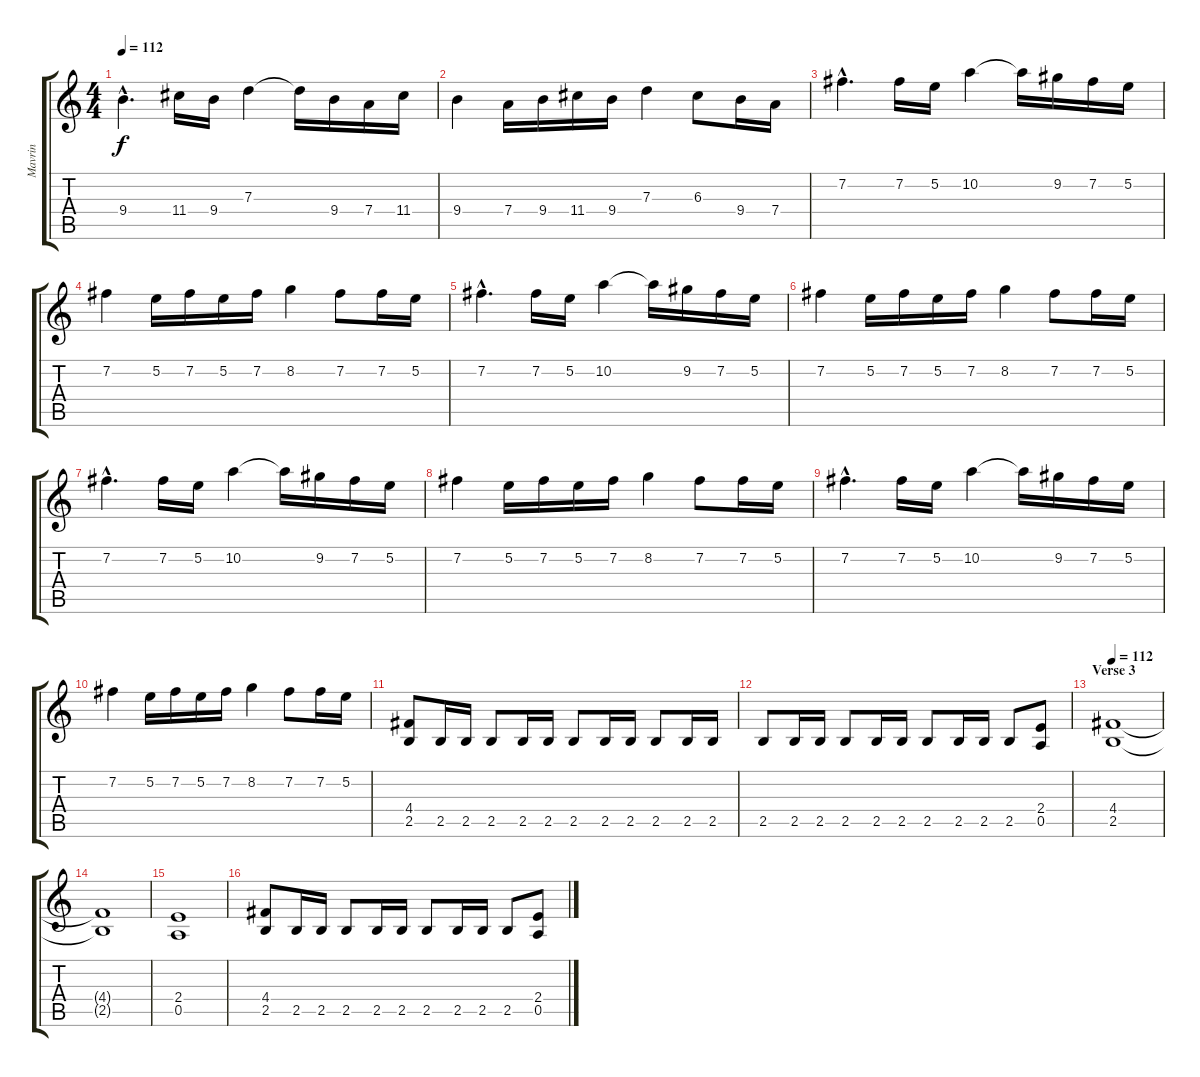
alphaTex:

\track ("Mavrin" "Mavrin") {instrument overdrivenguitar}
\staff {score tabs}
\tuning (E4 B3 G3 D3 A2 E2) {hide}
\ts (4 4)
\tempo 112
\clef g2
\ks c
9.4{hac}.4{d dy f} 11.4.16 9.4.16 7.3.4 7.3{t}.16 9.4.16 7.4.16 11.4.16 |
9.4.4 7.4.16 9.4.16 11.4.16 9.4.16 7.3.4 6.3.8 9.4.16 7.4.16 |
7.2{hac}.4{d} 7.2.16 5.2.16 10.2.4 10.2{t}.16 9.2.16 7.2.16 5.2.16 |
7.2.4 5.2.16 7.2.16 5.2.16 7.2.16 8.2.4 7.2.8 7.2.16 5.2.16 |
7.2{hac}.4{d} 7.2.16 5.2.16 10.2.4 10.2{t}.16 9.2.16 7.2.16 5.2.16 |
7.2.4 5.2.16 7.2.16 5.2.16 7.2.16 8.2.4 7.2.8 7.2.16 5.2.16 |
7.2{hac}.4{d} 7.2.16 5.2.16 10.2.4 10.2{t}.16 9.2.16 7.2.16 5.2.16 |
7.2.4 5.2.16 7.2.16 5.2.16 7.2.16 8.2.4 7.2.8 7.2.16 5.2.16 |
7.2{hac}.4{d} 7.2.16 5.2.16 10.2.4 10.2{t}.16 9.2.16 7.2.16 5.2.16 |
7.2.4 5.2.16 7.2.16 5.2.16 7.2.16 8.2.4 7.2.8 7.2.16 5.2.16 |
(4.4 2.5).8{volume 10} 2.5.16 2.5.16 2.5.8 2.5.16 2.5.16 2.5.8 2.5.16 2.5.16 2.5.8 2.5.16 2.5.16 |
2.5.8 2.5.16 2.5.16 2.5.8 2.5.16 2.5.16 2.5.8 2.5.16 2.5.16 2.5.8 (2.4 0.5).8 |
\section ("" "Verse 3")
\tempo 112
(4.4 2.5).1 |
(4.4{t} 2.5{t}).1 |
(2.4 0.5).1 |
(4.4 2.5).8 2.5.16 2.5.16 2.5.8 2.5.16 2.5.16 2.5.8 2.5.16 2.5.16 2.5.8 (2.4 0.5).8
